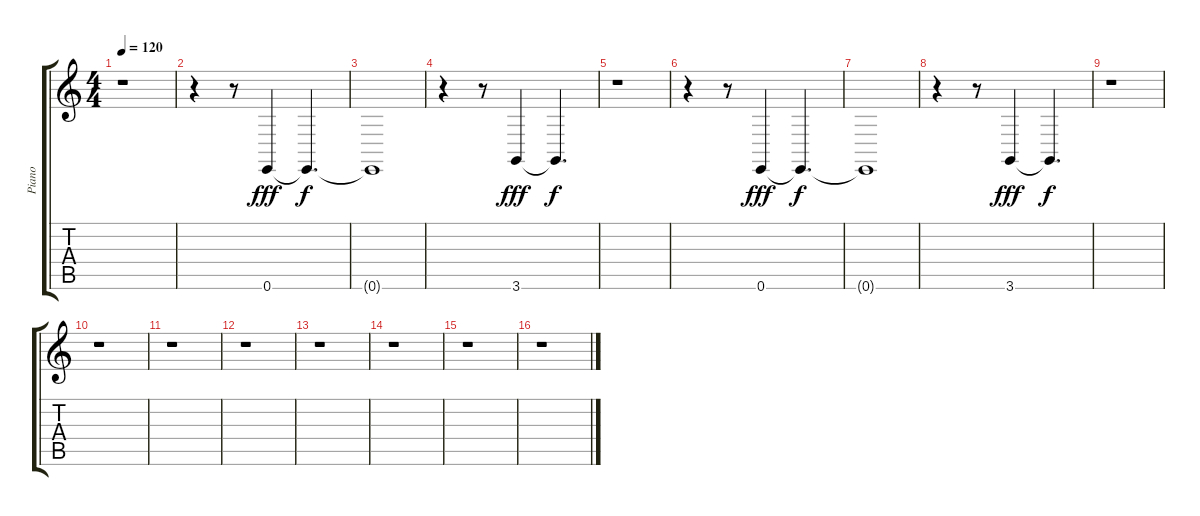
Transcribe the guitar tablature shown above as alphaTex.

\track ("Piano" "Piano") {instrument acousticgrandpiano}
\staff {score tabs}
\tuning (E4 B3 G3 D3 A2 E2) {hide}
\ts (4 4)
\tempo 120
\clef g2
\ks c
r.1{dy fff instrument acousticgrandpiano} |
r.4 r.8 0.6.4 0.6{t}.4{d dy f} |
0.6{t}.1 |
r.4 r.8 3.6.4{dy fff} 3.6{t}.4{d dy f} |
r.1 |
r.4 r.8 0.6.4{dy fff} 0.6{t}.4{d dy f} |
0.6{t}.1 |
r.4 r.8 3.6.4{dy fff} 3.6{t}.4{d dy f} |
r.1 |
r.1 |
r.1 |
r.1 |
r.1 |
r.1 |
r.1 |
r.1
